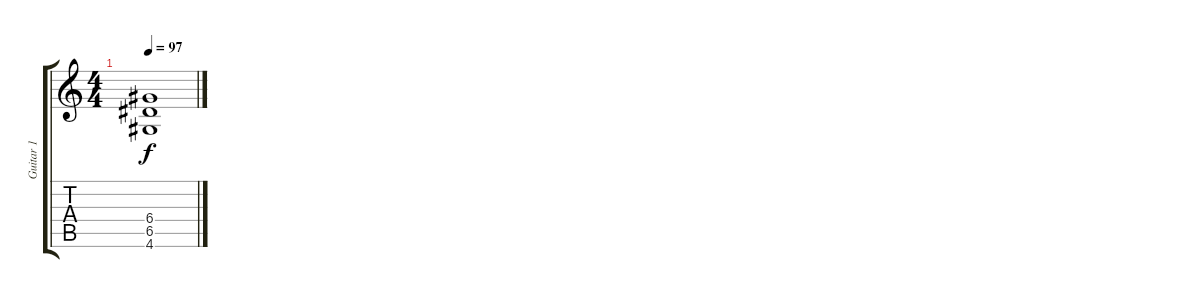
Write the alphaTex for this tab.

\track ("Guitar 1    Chris Collingwood" "Guitar 1  ") {instrument overdrivenguitar}
\staff {score tabs}
\tuning (E4 B3 G3 D3 A2 E2) {hide}
\ts (4 4)
\tempo 97
\clef g2
\ks c
(6.4{t} 6.5{t} 4.6{t}).1{dy f}
